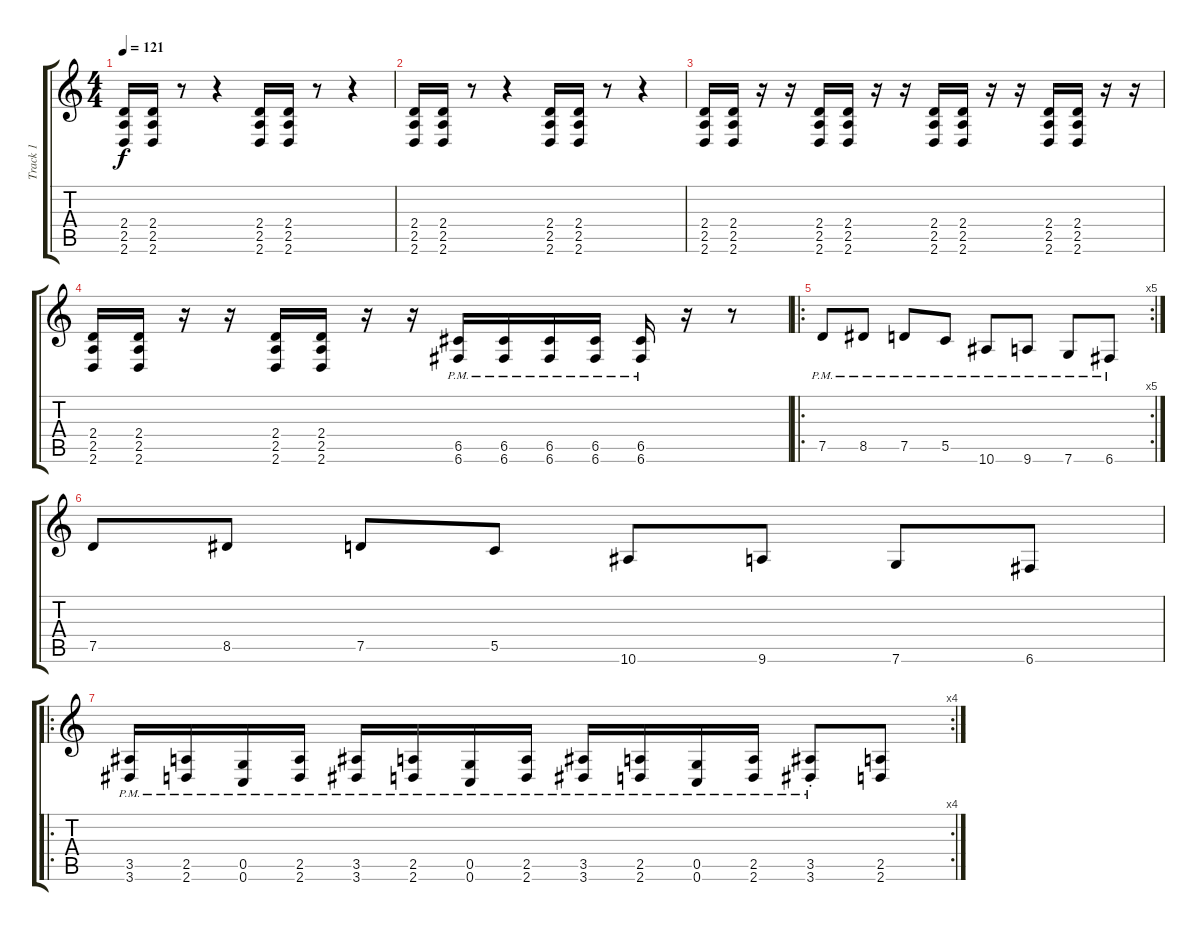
\track ("Track 1" "Track 1") {instrument distortionguitar}
\staff {score tabs}
\tuning (D4 A3 F3 C3 G2 C2) {hide}
\ts (4 4)
\tempo 121
\clef g2
\ks c
(2.4 2.5 2.6).16{dy f} (2.4 2.5 2.6).16 r.8 r.4 (2.4 2.5 2.6).16 (2.4 2.5 2.6).16 r.8 r.4 |
(2.4 2.5 2.6).16 (2.4 2.5 2.6).16 r.8 r.4 (2.4 2.5 2.6).16 (2.4 2.5 2.6).16 r.8 r.4 |
(2.4 2.5 2.6).16 (2.4 2.5 2.6).16 r.16 r.16 (2.4 2.5 2.6).16 (2.4 2.5 2.6).16 r.16 r.16 (2.4 2.5 2.6).16 (2.4 2.5 2.6).16 r.16 r.16 (2.4 2.5 2.6).16 (2.4 2.5 2.6).16 r.16 r.16 |
(2.4 2.5 2.6).16 (2.4 2.5 2.6).16 r.16 r.16 (2.4 2.5 2.6).16 (2.4 2.5 2.6).16 r.16 r.16 (6.5{pm} 6.6{pm}).16 (6.5{pm} 6.6{pm}).16 (6.5{pm} 6.6{pm}).16 (6.5{pm} 6.6{pm}).16 (6.5{pm} 6.6{pm}).16 r.16 r.8 |
\ro
\rc 5
7.5{pm}.8 8.5{pm}.8 7.5{pm}.8 5.5{pm}.8 10.6{pm}.8 9.6{pm}.8 7.6{pm}.8 6.6{pm}.8 |
7.5.8 8.5.8 7.5.8 5.5.8 10.6.8 9.6.8 7.6.8 6.6.8 |
\ro
\rc 4
(3.5{pm} 3.6{pm}).16 (2.5{pm} 2.6{pm}).16 (0.5{pm} 0.6{pm}).16 (2.5{pm} 2.6{pm}).16 (3.5{pm} 3.6{pm}).16 (2.5{pm} 2.6{pm}).16 (0.5{pm} 0.6{pm}).16 (2.5{pm} 2.6{pm}).16 (3.5{pm} 3.6{pm}).16 (2.5{pm} 2.6{pm}).16 (0.5{pm} 0.6{pm}).16 (2.5{pm} 2.6{pm}).16 (3.5{pm st} 3.6{pm st}).8 (2.5 2.6).8
